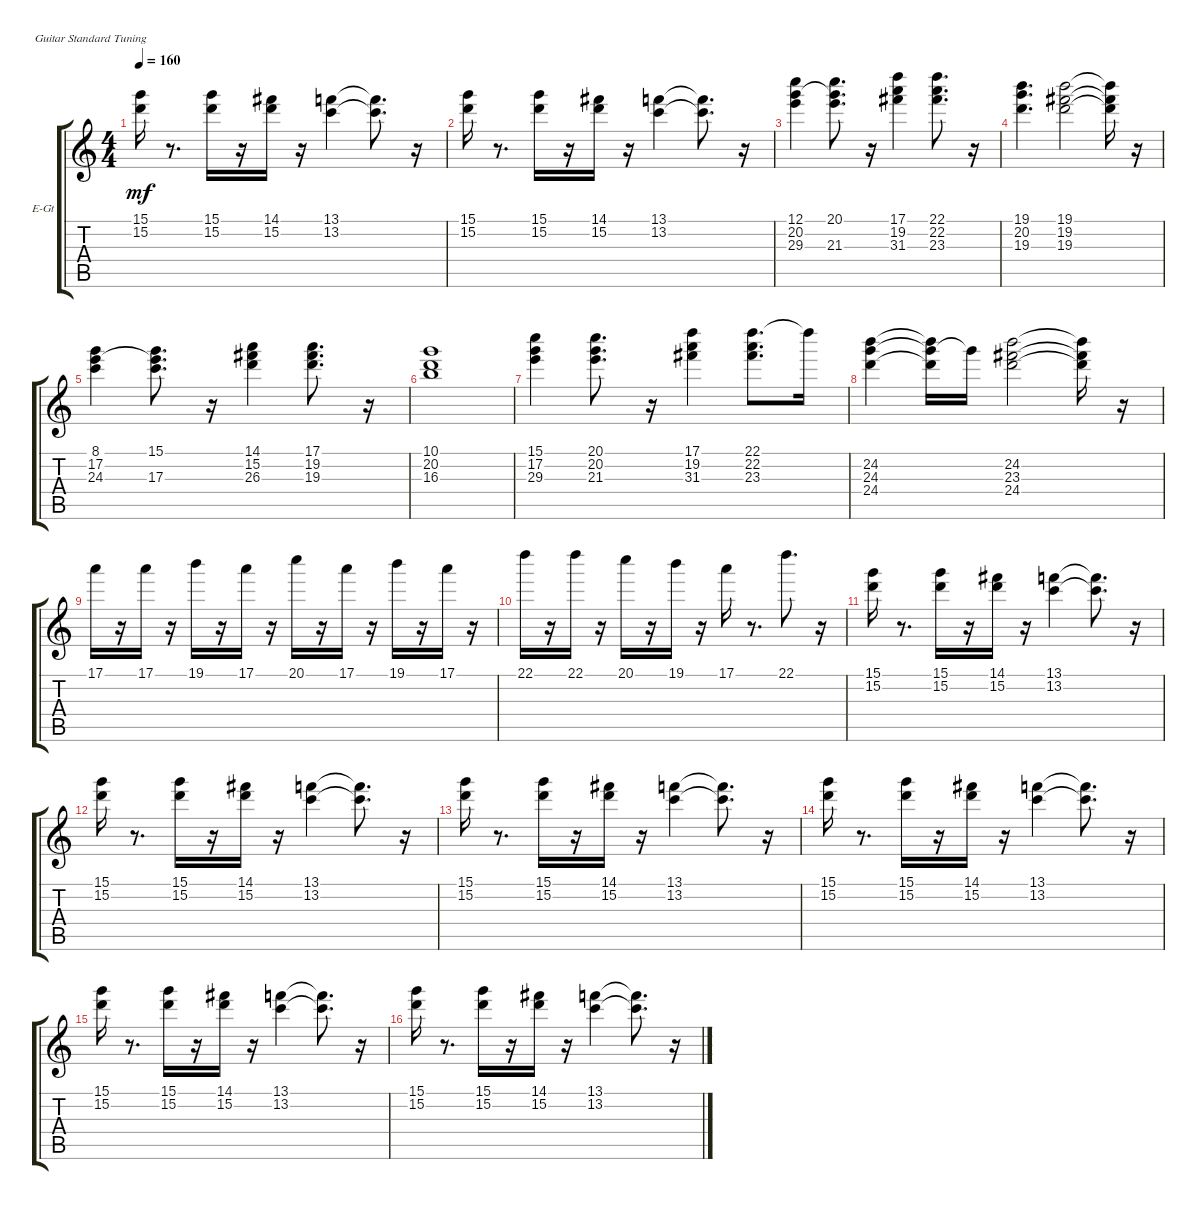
\defaultSystemsLayout 4
\bracketExtendMode groupsimilarinstruments
\firstSystemTrackNameOrientation horizontal
\otherSystemsTrackNameOrientation horizontal
\track ("Electric Guitar" "E-Gt") {instrument electricguitarclean}
\staff {score tabs}
\tuning (E4 B3 G3 D3 A2 E2)
\ts (4 4)
\tempo 160
\clef g2
\scale
0.333333
\ks c
(15.1 15.2).16{dy mf} r.8{d} (15.1 15.2).16 r.16 (14.1 15.2).16 r.16 (13.1 13.2).4 (13.1{t} 13.2{t}).8{d} r.16 |
\scale
0.333333 (15.1 15.2).16 r.8{d} (15.1 15.2).16 r.16 (14.1 15.2).16 r.16 (13.1 13.2).4 (13.1{t} 13.2{t}).8{d} r.16 |
\scale
0.333333 (12.1 20.2 29.3).4 (21.3 20.2{t} 20.1).8{d} r.16 (17.1 19.2 31.3).4 (22.2 23.3 22.1).8{d} r.16 |
\scale
0.333333 (19.1 19.3 20.2).4{d} (19.2 19.3 19.1).2 (19.2{t} 19.3{t} 19.1{t}).16 r.16 |
\scale
0.333333 (8.1 17.2 24.3).4 (17.3 17.2{t} 15.1).8{d} r.16 (14.1 15.2 26.3).4 (19.2 19.3 17.1).8{d} r.16 |
\scale
0.333333 (10.1 20.2 16.3).1 |
\scale
0.333333 (17.2 15.1 29.3).4 (21.3 20.2 20.1).8{d} r.16 (17.1 19.2 31.3).4 (22.2 23.3 22.1).8{d} 22.1{t}.16 |
\scale
0.333333 (24.2 24.4 24.3).4 (24.2{t} 24.4{t} 24.3{t}).16 24.3{t}.16 (23.3 24.4 24.2).2 (23.3{t} 24.4{t} 24.2{t}).16 r.16 |
\scale
0.333333 17.1.16 r.16 17.1.16 r.16 19.1.16 r.16 17.1.16 r.16 20.1.16 r.16 17.1.16 r.16 19.1.16 r.16 17.1.16 r.16 |
\scale
0.333333 22.1.16 r.16 22.1.16 r.16 20.1.16 r.16 19.1.16 r.16 17.1.16 r.8{d} 22.1.8{d} r.16 |
\scale
0.333333 (15.1 15.2).16 r.8{d} (15.1 15.2).16 r.16 (14.1 15.2).16 r.16 (13.1 13.2).4 (13.1{t} 13.2{t}).8{d} r.16 |
\scale
0.333333 (15.1 15.2).16 r.8{d} (15.1 15.2).16 r.16 (14.1 15.2).16 r.16 (13.1 13.2).4 (13.1{t} 13.2{t}).8{d} r.16 |
\scale
0.333333 (15.1 15.2).16 r.8{d} (15.1 15.2).16 r.16 (14.1 15.2).16 r.16 (13.1 13.2).4 (13.1{t} 13.2{t}).8{d} r.16 |
\scale
0.333333 (15.1 15.2).16 r.8{d} (15.1 15.2).16 r.16 (14.1 15.2).16 r.16 (13.1 13.2).4 (13.1{t} 13.2{t}).8{d} r.16 |
\scale
0.333333 (15.1 15.2).16 r.8{d} (15.1 15.2).16 r.16 (14.1 15.2).16 r.16 (13.1 13.2).4 (13.1{t} 13.2{t}).8{d} r.16 |
\scale
0.333333 (15.1 15.2).16 r.8{d} (15.1 15.2).16 r.16 (14.1 15.2).16 r.16 (13.1 13.2).4 (13.1{t} 13.2{t}).8{d} r.16
